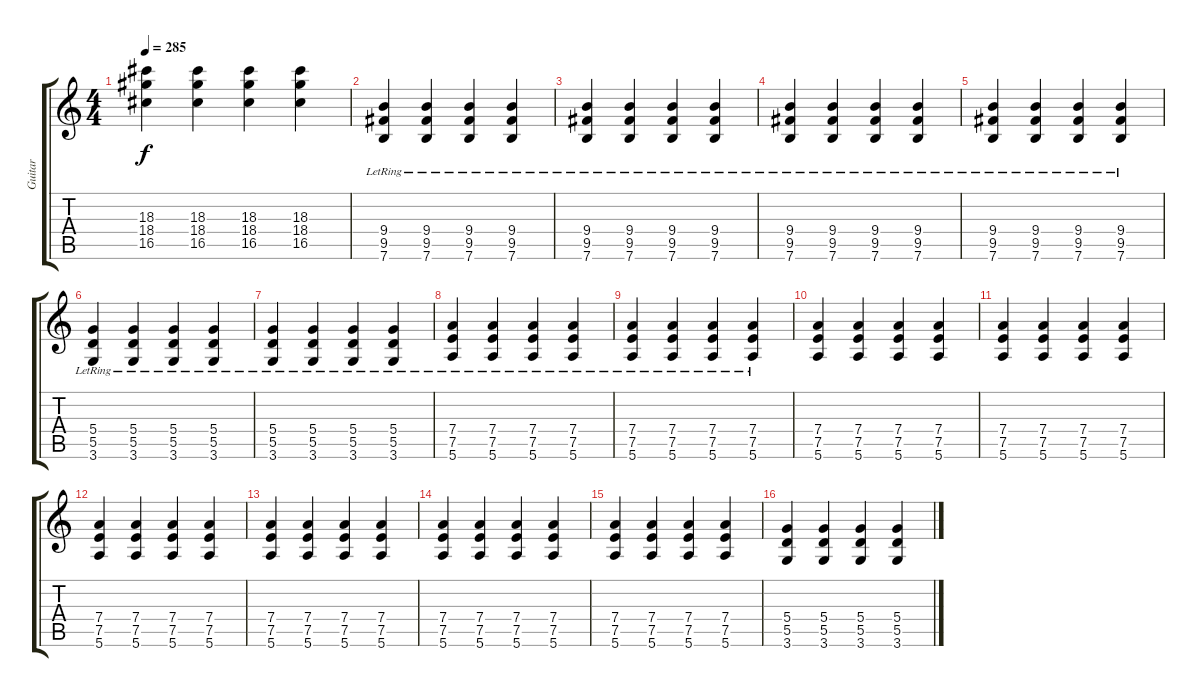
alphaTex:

\track ("Guitar" "Guitar") {instrument acousticguitarsteel}
\staff {score tabs}
\tuning (E4 B3 G3 D3 A2 E2) {hide}
\ts (4 4)
\tempo 285
\clef g2
\ks c
(18.3 18.4 16.5).4{dy f} (18.3 18.4 16.5).4 (18.3 18.4 16.5).4 (18.3 18.4 16.5).4 |
(9.4{lr} 9.5{lr} 7.6{lr}).4 (9.4{lr} 9.5{lr} 7.6{lr}).4 (9.4{lr} 9.5{lr} 7.6{lr}).4 (9.4{lr} 9.5{lr} 7.6{lr}).4 |
(9.4{lr} 9.5{lr} 7.6{lr}).4 (9.4{lr} 9.5{lr} 7.6{lr}).4 (9.4{lr} 9.5{lr} 7.6{lr}).4 (9.4{lr} 9.5{lr} 7.6{lr}).4 |
(9.4{lr} 9.5{lr} 7.6{lr}).4 (9.4{lr} 9.5{lr} 7.6{lr}).4 (9.4{lr} 9.5{lr} 7.6{lr}).4 (9.4{lr} 9.5{lr} 7.6{lr}).4 |
(9.4{lr} 9.5{lr} 7.6{lr}).4 (9.4{lr} 9.5{lr} 7.6{lr}).4 (9.4{lr} 9.5{lr} 7.6{lr}).4 (9.4{lr} 9.5{lr} 7.6{lr}).4 |
(5.4{lr} 5.5{lr} 3.6{lr}).4 (5.4{lr} 5.5{lr} 3.6{lr}).4 (5.4{lr} 5.5{lr} 3.6{lr}).4 (5.4{lr} 5.5{lr} 3.6{lr}).4 |
(5.4{lr} 5.5{lr} 3.6{lr}).4 (5.4{lr} 5.5{lr} 3.6{lr}).4 (5.4{lr} 5.5{lr} 3.6{lr}).4 (5.4{lr} 5.5{lr} 3.6{lr}).4 |
(7.4{lr} 7.5{lr} 5.6{lr}).4 (7.4{lr} 7.5{lr} 5.6{lr}).4 (7.4{lr} 7.5{lr} 5.6{lr}).4 (7.4{lr} 7.5{lr} 5.6{lr}).4 |
(7.4{lr} 7.5{lr} 5.6{lr}).4 (7.4{lr} 7.5{lr} 5.6{lr}).4 (7.4{lr} 7.5{lr} 5.6{lr}).4 (7.4{lr} 7.5{lr} 5.6{lr}).4 |
(7.4 7.5 5.6).4 (7.4 7.5 5.6).4 (7.4 7.5 5.6).4 (7.4 7.5 5.6).4 |
(7.4 7.5 5.6).4 (7.4 7.5 5.6).4 (7.4 7.5 5.6).4 (7.4 7.5 5.6).4 |
(7.4 7.5 5.6).4 (7.4 7.5 5.6).4 (7.4 7.5 5.6).4 (7.4 7.5 5.6).4 |
(7.4 7.5 5.6).4 (7.4 7.5 5.6).4 (7.4 7.5 5.6).4 (7.4 7.5 5.6).4 |
(7.4 7.5 5.6).4 (7.4 7.5 5.6).4 (7.4 7.5 5.6).4 (7.4 7.5 5.6).4 |
(7.4 7.5 5.6).4 (7.4 7.5 5.6).4 (7.4 7.5 5.6).4 (7.4 7.5 5.6).4 |
(5.4 5.5 3.6).4 (5.4 5.5 3.6).4 (5.4 5.5 3.6).4 (5.4 5.5 3.6).4
